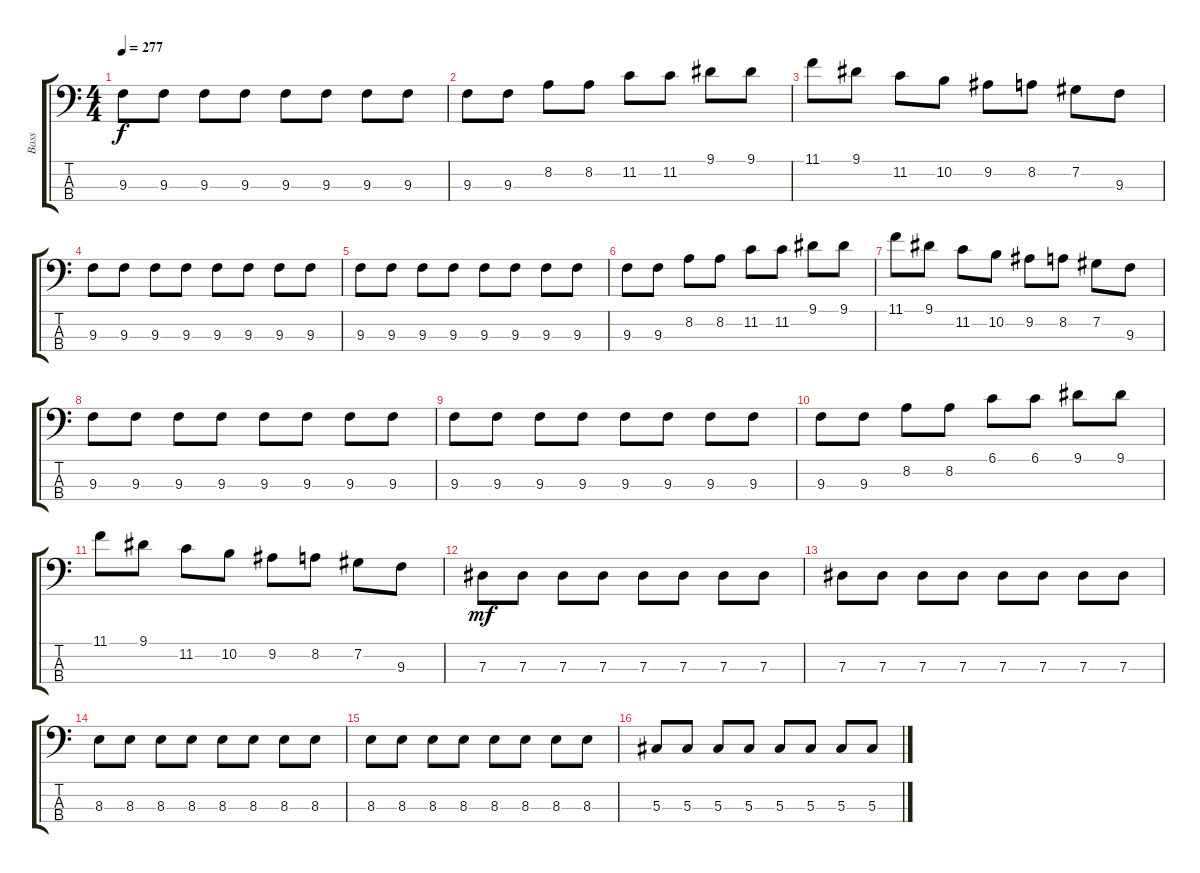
\track ("Bass" "Bass") {instrument electricbassfinger}
\staff {score tabs}
\tuning (Gb2 Db2 Ab1 Eb1) {hide}
\ts (4 4)
\tempo 277
\clef f4
\ks c
9.3.8{dy f} 9.3.8 9.3.8 9.3.8 9.3.8 9.3.8 9.3.8 9.3.8 |
9.3.8 9.3.8 8.2.8 8.2.8 11.2.8 11.2.8 9.1.8 9.1.8 |
11.1.8 9.1.8 11.2.8 10.2.8 9.2.8 8.2.8 7.2.8 9.3.8 |
9.3.8 9.3.8 9.3.8 9.3.8 9.3.8 9.3.8 9.3.8 9.3.8 |
9.3.8 9.3.8 9.3.8 9.3.8 9.3.8 9.3.8 9.3.8 9.3.8 |
9.3.8 9.3.8 8.2.8 8.2.8 11.2.8 11.2.8 9.1.8 9.1.8 |
11.1.8 9.1.8 11.2.8 10.2.8 9.2.8 8.2.8 7.2.8 9.3.8 |
9.3.8 9.3.8 9.3.8 9.3.8 9.3.8 9.3.8 9.3.8 9.3.8 |
9.3.8 9.3.8 9.3.8 9.3.8 9.3.8 9.3.8 9.3.8 9.3.8 |
9.3.8 9.3.8 8.2.8 8.2.8 6.1.8 6.1.8 9.1.8 9.1.8 |
11.1.8 9.1.8 11.2.8 10.2.8 9.2.8 8.2.8 7.2.8 9.3.8 |
7.3.8{dy mf} 7.3.8 7.3.8 7.3.8 7.3.8 7.3.8 7.3.8 7.3.8 |
7.3.8 7.3.8 7.3.8 7.3.8 7.3.8 7.3.8 7.3.8 7.3.8 |
8.3.8 8.3.8 8.3.8 8.3.8 8.3.8 8.3.8 8.3.8 8.3.8 |
8.3.8 8.3.8 8.3.8 8.3.8 8.3.8 8.3.8 8.3.8 8.3.8 |
5.3.8 5.3.8 5.3.8 5.3.8 5.3.8 5.3.8 5.3.8 5.3.8
